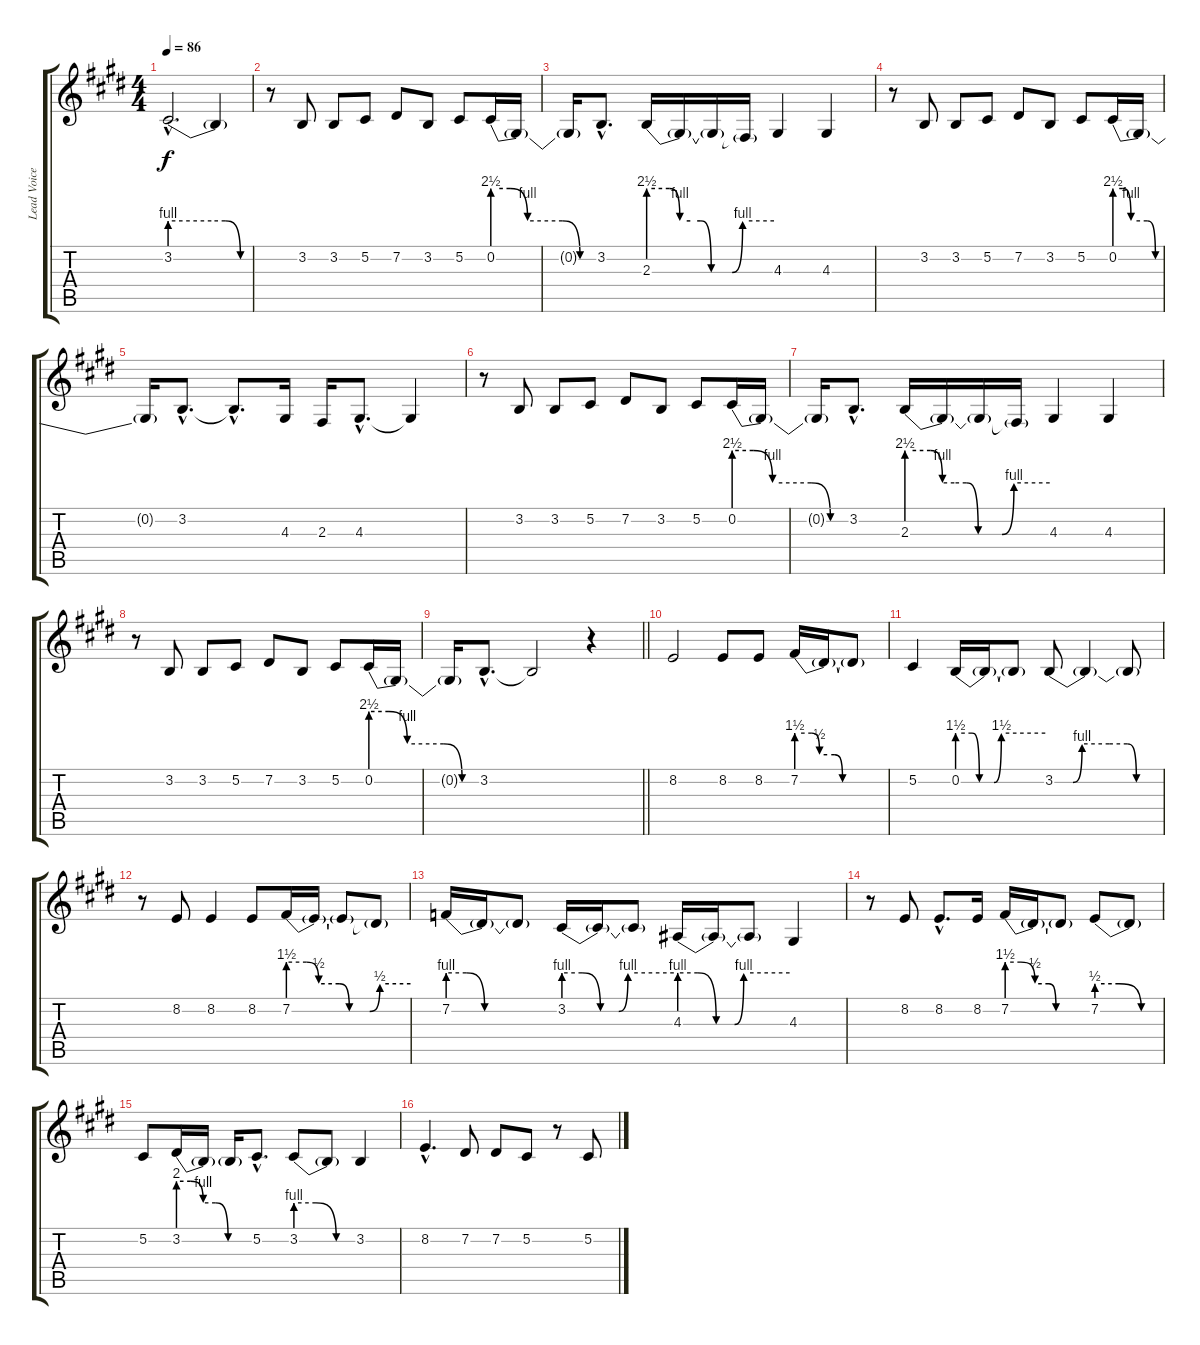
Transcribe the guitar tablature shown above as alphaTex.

\track ("Lead Voice" "Lead Voice") {instrument stringensemble1}
\staff {score tabs}
\tuning (Db4 Ab3 E3 B2 Gb2 Db2) {hide}
\ts (4 4)
\tempo 86
\clef g2
\ks c#minor
3.2{be (custom 0 4 30 4 40 4 51 0 60 0) hac}.2{d dy f} 3.2{t}.4 |
r.8 3.2.8 3.2.8 5.2.8 7.2.8 3.2.8 5.2.8 0.2{be (custom 0 10 10 10 20 4 40 4 50 0 60 0)}.16 0.2{t}.16 |
0.2{t}.16 3.2{hac}.8{d} 2.3{be (custom 0 10 10 10 15 4 20 4 25 4 30 0 40 0 45 4 60 4)}.16 2.3{t}.16 2.3{t}.16 2.3{t}.16 4.3.4 4.3.4 |
r.8 3.2.8 3.2.8 5.2.8 7.2.8 3.2.8 5.2.8 0.2{be (custom 0 10 10 10 20 4 40 4 50 0 60 0)}.16 0.2{t}.16 |
0.2{t}.16 3.2{hac}.8{d} 3.2{hac t}.8{d} 4.3.16 2.3.16 4.3{hac}.8{d} 4.3{t}.4 |
r.8 3.2.8 3.2.8 5.2.8 7.2.8 3.2.8 5.2.8 0.2{be (custom 0 10 10 10 20 4 40 4 50 0 60 0)}.16 0.2{t}.16 |
0.2{t}.16 3.2{hac}.8{d} 2.3{be (custom 0 10 10 10 15 4 20 4 25 4 30 0 40 0 45 4 60 4)}.16 2.3{t}.16 2.3{t}.16 2.3{t}.16 4.3.4 4.3.4 |
r.8 3.2.8 3.2.8 5.2.8 7.2.8 3.2.8 5.2.8 0.2{be (custom 0 10 10 10 20 4 40 4 50 0 60 0)}.16 0.2{t}.16 |
\barLineRight lightlight
0.2{t}.16 3.2{hac}.8{d} 3.2{t}.2 r.4 |
8.2.2 8.2.8 8.2.8 7.2{be (custom 0 6 10 6 15 2 20 2 25 2 30 0 45 0 60 0)}.16 7.2{t}.16 7.2{t}.8 |
5.2.4 0.2{be (custom 0 6 10 6 15 0 25 0 30 6 60 6)}.16 0.2{t}.16 0.2{t}.8 3.2{be (custom 0 0 10 0 15 4 30 4 40 4 45 0 60 0)}.8 3.2{t}.4 3.2{t}.8 |
r.8 8.2.8 8.2.4 8.2.8 7.2{be (custom 0 6 9 6 15 2 25 2 30 0 40 0 45 2 60 2)}.16 7.2{t}.16 7.2{t}.8 7.2{t}.8 |
7.2{be (custom 0 4 10 4 20 0 40 0 60 0)}.16 7.2{t}.16 7.2{t}.8 3.2{be (custom 0 4 10 4 20 0 30 0 35 4 60 4)}.16 3.2{t}.16 3.2{t}.8 4.3{be (custom 0 4 10 4 20 0 30 0 35 4 60 4)}.16 4.3{t}.16 4.3{t}.8 4.3.4 |
r.8 8.2.8 8.2{hac}.8{d} 8.2.16 7.2{be (custom 0 6 10 6 20 2 30 2 35 0 60 0)}.16 7.2{t}.16 7.2{t}.8 7.2{be (custom 0 2 20 2 40 0 60 0)}.8 7.2{t}.8 |
5.2.8 3.2{be (custom 0 8 10 8 20 4 30 4 40 0 60 0)}.16 3.2{t}.16 3.2{t}.16 5.2{hac}.8{d} 3.2{be (custom 0 4 20 4 40 0 60 0)}.8 3.2{t}.8 3.2.4 |
8.2{hac}.4{d} 7.2.8 7.2.8 5.2.8 r.8 5.2.8
